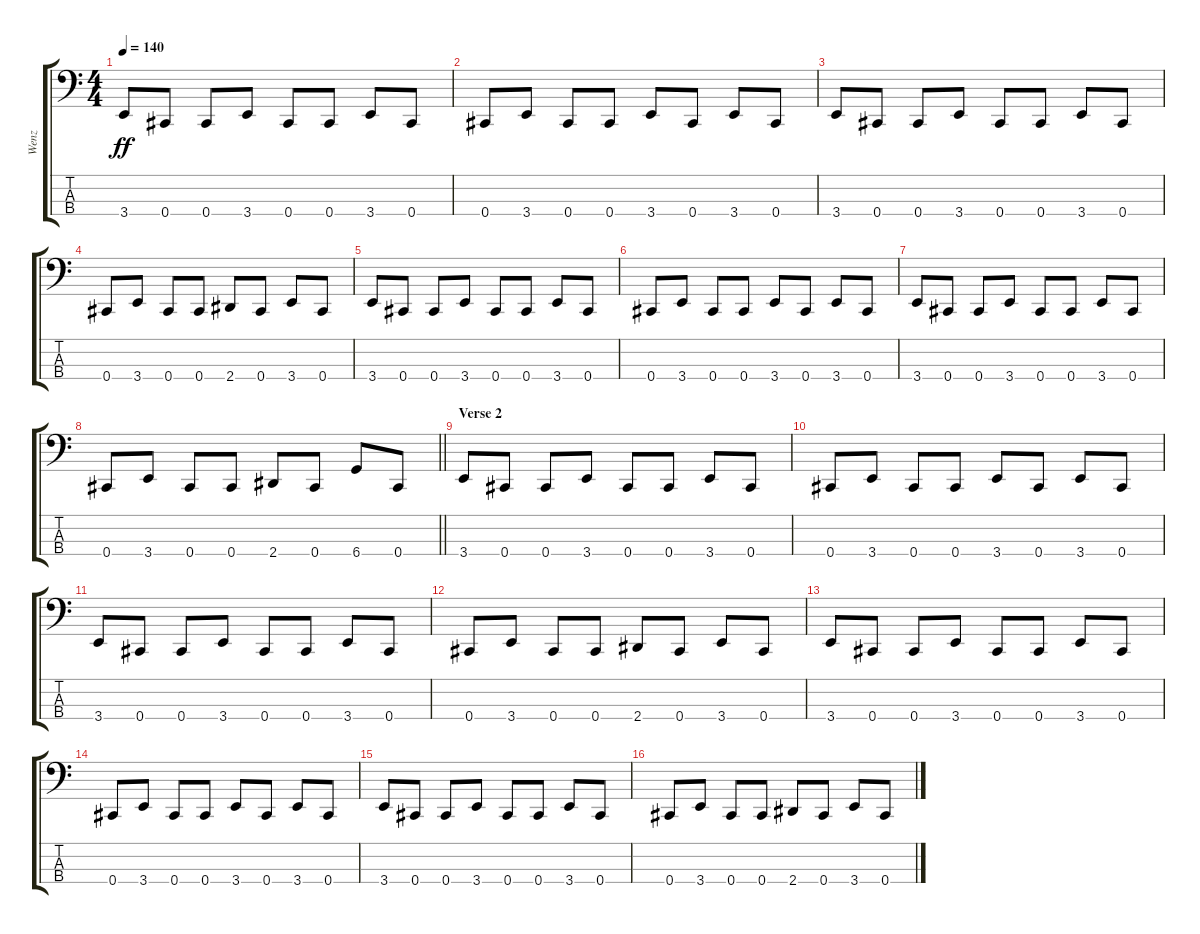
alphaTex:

\track ("Wenz" "Wenz") {instrument electricbasspick}
\staff {score tabs}
\tuning (Gb2 Db2 Ab1 Db1) {hide}
\ts (4 4)
\tempo 140
\clef f4
\ks c
3.4.8{dy ff} 0.4.8 0.4.8 3.4.8 0.4.8 0.4.8 3.4.8 0.4.8 |
0.4.8 3.4.8 0.4.8 0.4.8 3.4.8 0.4.8 3.4.8 0.4.8 |
3.4.8 0.4.8 0.4.8 3.4.8 0.4.8 0.4.8 3.4.8 0.4.8 |
0.4.8 3.4.8 0.4.8 0.4.8 2.4.8 0.4.8 3.4.8 0.4.8 |
3.4.8 0.4.8 0.4.8 3.4.8 0.4.8 0.4.8 3.4.8 0.4.8 |
0.4.8 3.4.8 0.4.8 0.4.8 3.4.8 0.4.8 3.4.8 0.4.8 |
3.4.8 0.4.8 0.4.8 3.4.8 0.4.8 0.4.8 3.4.8 0.4.8 |
\barLineRight lightlight
0.4.8 3.4.8 0.4.8 0.4.8 2.4.8 0.4.8 6.4.8 0.4.8 |
\section ("" "Verse 2")
3.4.8 0.4.8 0.4.8 3.4.8 0.4.8 0.4.8 3.4.8 0.4.8 |
0.4.8 3.4.8 0.4.8 0.4.8 3.4.8 0.4.8 3.4.8 0.4.8 |
3.4.8 0.4.8 0.4.8 3.4.8 0.4.8 0.4.8 3.4.8 0.4.8 |
0.4.8 3.4.8 0.4.8 0.4.8 2.4.8 0.4.8 3.4.8 0.4.8 |
3.4.8 0.4.8 0.4.8 3.4.8 0.4.8 0.4.8 3.4.8 0.4.8 |
0.4.8 3.4.8 0.4.8 0.4.8 3.4.8 0.4.8 3.4.8 0.4.8 |
3.4.8 0.4.8 0.4.8 3.4.8 0.4.8 0.4.8 3.4.8 0.4.8 |
0.4.8 3.4.8 0.4.8 0.4.8 2.4.8 0.4.8 3.4.8 0.4.8
